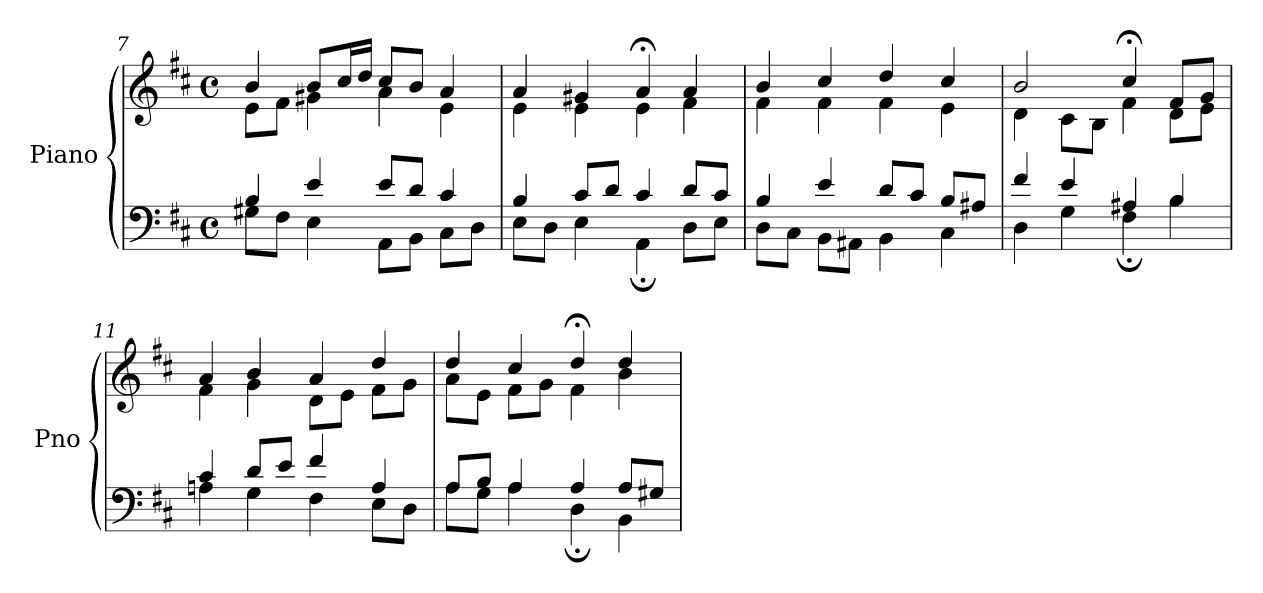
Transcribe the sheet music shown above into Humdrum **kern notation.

**kern	**kern
*part1	*part1
*staff2	*staff1
*I"Piano	*
*I'Pno	*
*clefF4	*clefG2
*k[f#c#]	*k[f#c#]
*M4/4	*M4/4
*met(c)	*met(c)
=7	=7
*^	*^
4B/	8G#X\L	4b/	8e\L
.	8F#\J	.	8f#\J
4e/	4E\	8b/L	4g#X\
.	.	16cc#/L	.
.	.	16dd/JJ	.
8e/L	8AA\L	8cc#/L	4a\
8d/J	8BB\J	8b/J	.
4c#/	8C#\L	4a/	4e\
.	8D\J	.	.
=8	=8	=8	=8
4B/	8E\L	4a/	4e\
.	8D\J	.	.
8c#/L	4E\	4g#X/	4e\
8d/J	.	.	.
4c#/	4AA;\	4a;</	4e\
8d/L	8D\L	4a/	4f#\
8c#/J	8E\J	.	.
=9	=9	=9	=9
4B/	8D\L	4b/	4f#\
.	8C#\J	.	.
4e/	8BB\L	4cc#/	4f#\
.	8AA#X\J	.	.
8d/L	4BB\	4dd/	4f#\
8c#/J	.	.	.
8B/L	4C#\	4cc#/	4e\
8A#X/J	.	.	.
=10	=10	=10	=10
4f#/	4D\	2b/	4d\
4e/	4G\	.	8c#\L
.	.	.	8B\J
4A#X/	4F#;\	4cc#;</	4f#\
4B/	4B\	8f#/L	8d\L
.	.	8g/J	8e\J
=11	=11	=11	=11
4c#/	4An\	4a/	4f#\
8d/L	4G\	4b/	4g\
8e/J	.	.	.
4f#/	4F#\	4a/	8d\L
.	.	.	8e\J
4A/	8E\L	4dd/	8f#\L
.	8D\J	.	8g\J
=12	=12	=12	=12
8A/L	8A\L	4dd/	8a\L
8B/J	8G\J	.	8e\J
4A/	4A\	4cc#/	8f#\L
.	.	.	8g\J
4A/	4D;\	4dd;</	4f#\
8A/L	4BB\	4dd/	4b\
8G#X/J	.	.	.
*v	*v	*	*
*	*v	*v
=	=
*-	*-
